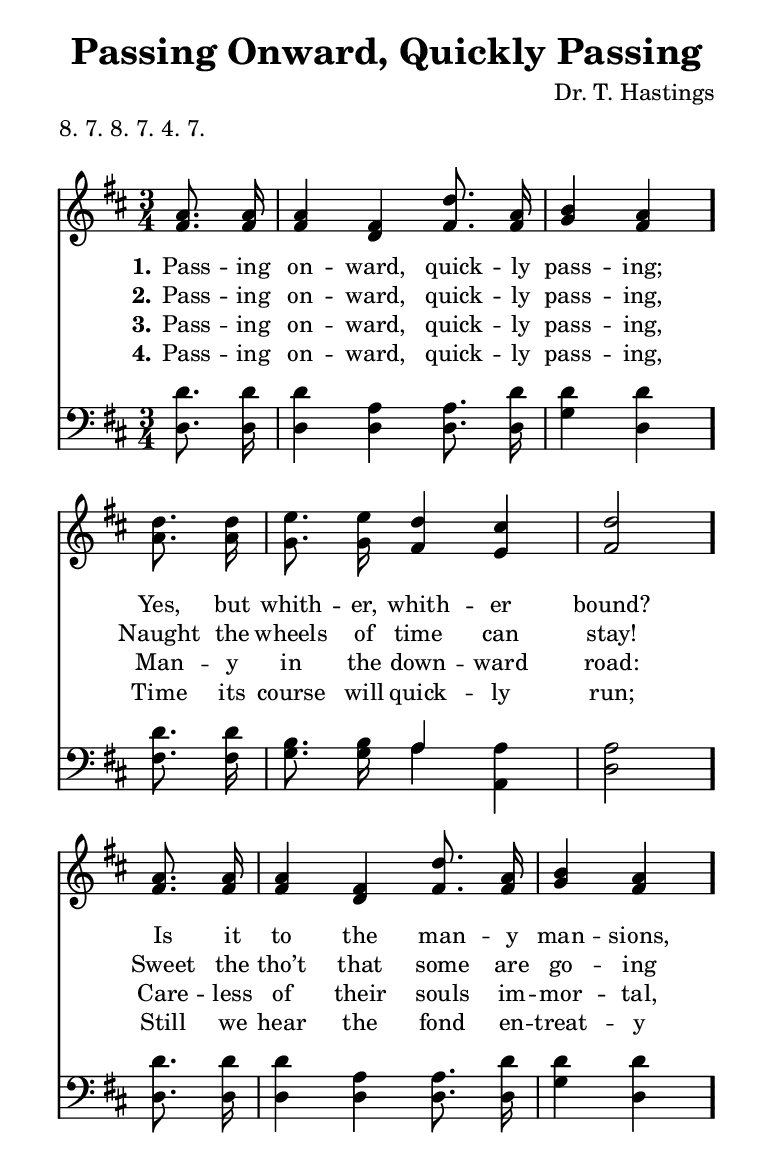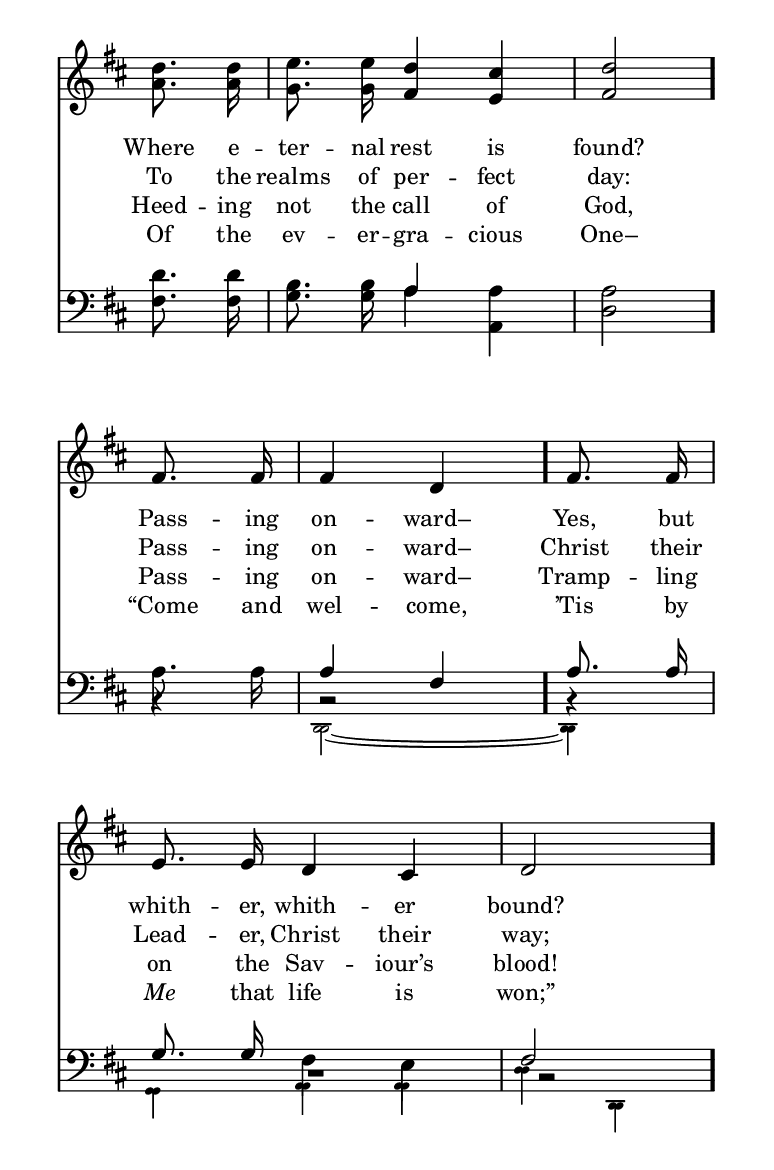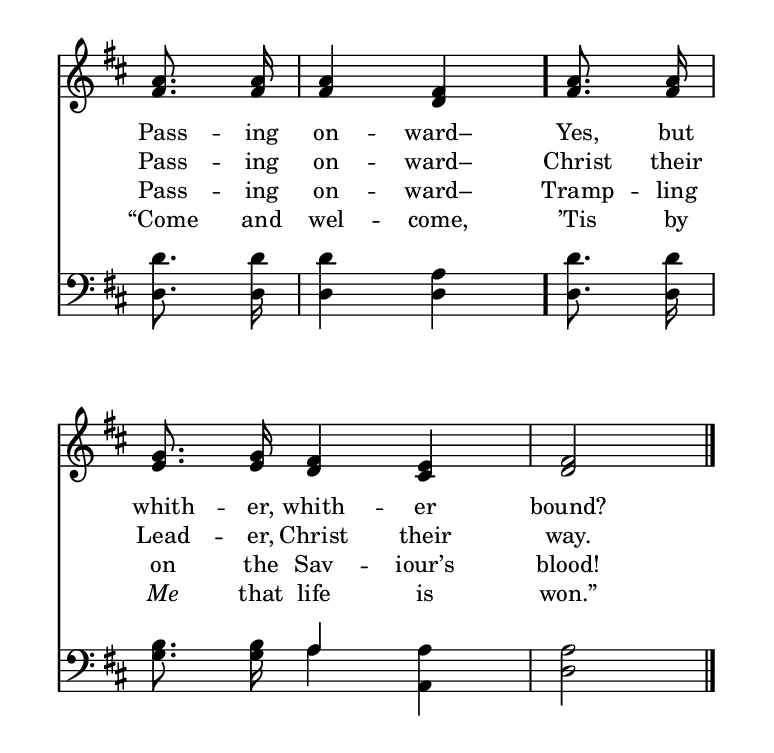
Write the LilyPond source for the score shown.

\include "common/global.ily"
\paper {
  \include "common/paper.ily"
  %ragged-bottom = ##t
  %ragged-last-bottom = ##t
  %systems-per-page = ##f
  %page-count = ##f
}

\header{
  %gospel
  hymnnumber = "30"
  title = "Passing Onward, Quickly Passing"
  tunename = "Zion"
  meter = "8. 7. 8. 7. 4. 7."
  %poet = ""
  composer = "Dr. T. Hastings"
  %copyright = ""
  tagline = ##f
}

% for fermata in MIDI
ta = { \tempo 4=80 }
tb = { \tempo 4=40 }

patternAA = { c8. c16 | c4 c4 c8. c16 | c4 c4 }

patternBA = { c8. c16 | c8. c16 c4 c4 | c2 }
patternBB = { c4 | \once \override MultiMeasureRest.staff-position = #-8 R1*3/4 | c2 }
% needs more tweaking that we can provide in a pattern
%patternBC = { r4 | \once \override MultiMeasureRest.staff-position = #-2 R1*3/4 | r2 }

patternCA = { c8. c16 | c4 c4 }
patternCB = { c4 | c2 }

global = {
  \include "common/overrides.ily"
  \override Staff.TimeSignature.style = #'numbered
  \time 3/4
  \override Score.MetronomeMark.transparent = ##t % hide all fermata changes too
  \ta
  \key d \major
  \partial 4
  \autoBeamOff
}

notesSoprano = {
\global
\relative c'' {

  \changePitch \patternAA { a a | a fis d' a | b a }
  \changePitch \patternBA { d d | e e d cis  | d   }
  \changePitch \patternAA { a a | a fis d' a | b a }
  \changePitch \patternBA { d d | e e d cis  | d   }

  \changePitch \patternCA { fis, fis | fis d     }
  \changePitch \patternBA { fis fis  | e e d cis | d   }
  \changePitch \patternCA { a' a     | a fis     }
  \changePitch \patternBA { a a      | g g fis e | fis }

  \bar "|."

}
}

notesAlto = {
\global
\relative e' {

  \changePitch \patternAA { fis fis | fis d fis fis | g fis }
  \changePitch \patternBA { a a     | g g fis e     | fis   }
  \changePitch \patternAA { fis fis | fis d fis fis | g fis }
  \changePitch \patternBA { a a     | g g fis e     | fis   }

  \changePitch \patternCB { r       | r         }
  \changePitch \patternBB { r       |           | r } % middle rest is explicit in patternBB
  \changePitch \patternCA { fis fis | fis d     }
  \changePitch \patternBA { fis fis | e e d cis | d }

}
}

notesTenor = {
\global
\relative a {

  \changePitch \patternAA { d d | d a a d | d d }
  \changePitch \patternBA { d d | b b a a | a   }
  \changePitch \patternAA { d d | d a a d | d d }
  \changePitch \patternBA { d d | b b a a | a   }

  \changePitch \patternCA { a a  | a fis     }
  \changePitch \patternBA { a a  | g g fis e | fis }
  \changePitch \patternCA { d' d | d a       }
  \changePitch \patternBA { d d  | b b a a   | a   }

}
}

notesBass = {
\global
\relative f {

  \changePitch \patternAA { d d | d d d d | g d }
  \changePitch \patternBA { fis fis | g g a a, | d }
  \changePitch \patternAA { d d | d d d d | g d }
  \changePitch \patternBA { fis fis | g g a a, | d }

<<
  { b4 \rest | b2 \rest }
\\
  \override NoteHead.font-size = #-4 { \skip 4 | d,2 ~ }
>>

<<
  % XXX hacky (extra-offset doesn't scale, for one thing)
  { b'4 \rest | \once \override Rest.extra-offset = #'(15 . 0) b1*3/4 \rest | \once \override Rest.extra-offset = #'(1.7 . 0) b2 \rest }
\\
  \override NoteHead.font-size = #-4 { d,4 g4 a4 a4 | d4 d,4 }
>>

  \changePitch \patternCA { d' d | d d }
  \changePitch \patternBA { d d | g g a a, | d }

}
}

wordsA = \lyricmode {
\set stanza = "1."

Pass -- ing on -- ward, quick -- ly pass -- ing; \bar "."
Yes, but whith -- er, whith -- er bound? \bar "." \break
Is it to the man -- y man -- sions, \bar "."
Where e -- ter -- nal rest is found? \bar "." \break
Pass -- ing on -- ward– \bar "."
Yes, but whith -- er, whith -- er bound? \bar "." \break
Pass -- ing on -- ward– \bar "."
Yes, but whith -- er, whith -- er bound? \bar "." \break

}

wordsB = \lyricmode {
\set stanza = "2."

Pass -- ing on -- ward, quick -- ly pass -- ing,
Naught the wheels of time can stay!
Sweet the tho’t that some are go -- ing
To the realms of per -- fect day:
Pass -- ing on -- ward–
Christ their Lead -- er, Christ their way;
Pass -- ing on -- ward–
Christ their Lead -- er, Christ their way.

}

wordsC = \lyricmode {
\set stanza = "3."

Pass -- ing on -- ward, quick -- ly pass -- ing,
Man -- y in the down -- ward road:
Care -- less of their souls im -- mor -- tal,
Heed -- ing not the call of God,
Pass -- ing on -- ward–
Tramp -- ling on the Sav -- iour’s blood!
Pass -- ing on -- ward–
Tramp -- ling on the Sav -- iour’s blood!

}

wordsD = \lyricmode {
\set stanza = "4."

Pass -- ing on -- ward, quick -- ly pass -- ing,
Time its course will quick -- ly run;
Still we hear the fond en -- treat -- y
Of the ev -- er -- gra -- cious One–
“Come and wel -- come,
’Tis by { \italicsOn } Me { \italicsOff } that life is won;”
“Come and wel -- come,
’Tis by { \italicsOn } Me { \italicsOff } that life is won.”

}

\score {
  \context ChoirStaff <<
    \context Staff = upper <<
      \set Staff.autoBeaming = ##f
      \set ChoirStaff.systemStartDelimiter = #'SystemStartBar
      \set ChoirStaff.printPartCombineTexts = ##f
      \partcombine #'(2 . 9) \notesSoprano \notesAlto
      \context NullVoice = sopranos { \voiceOne << \notesSoprano >> }
      \context NullVoice = altos { \voiceTwo << \notesAlto >> }
      \context Lyrics = one   \lyricsto sopranos \wordsA
      \context Lyrics = two   \lyricsto sopranos \wordsB
      \context Lyrics = three \lyricsto sopranos \wordsC
      \context Lyrics = four  \lyricsto sopranos \wordsD
      %\context Lyrics = five  \lyricsto sopranos \wordsE
    >>
    \context Staff = men <<
      \set Staff.autoBeaming = ##f
      \clef bass
      \set ChoirStaff.printPartCombineTexts = ##f
      \partcombine #'(2 . 9) \notesTenor \notesBass
      \context NullVoice = tenors { \voiceOne << \notesTenor >> }
      \context NullVoice = basses { \voiceTwo << \notesBass >> }
    >>
  >>
  \layout {
    \include "common/layout.ily"
  }
  \midi{
    \include "common/midi.ily"
  }
}

\version "2.19.49"  % necessary for upgrading to future LilyPond versions.

% vi:set et ts=2 sw=2 ai nocindent syntax=lilypond:
